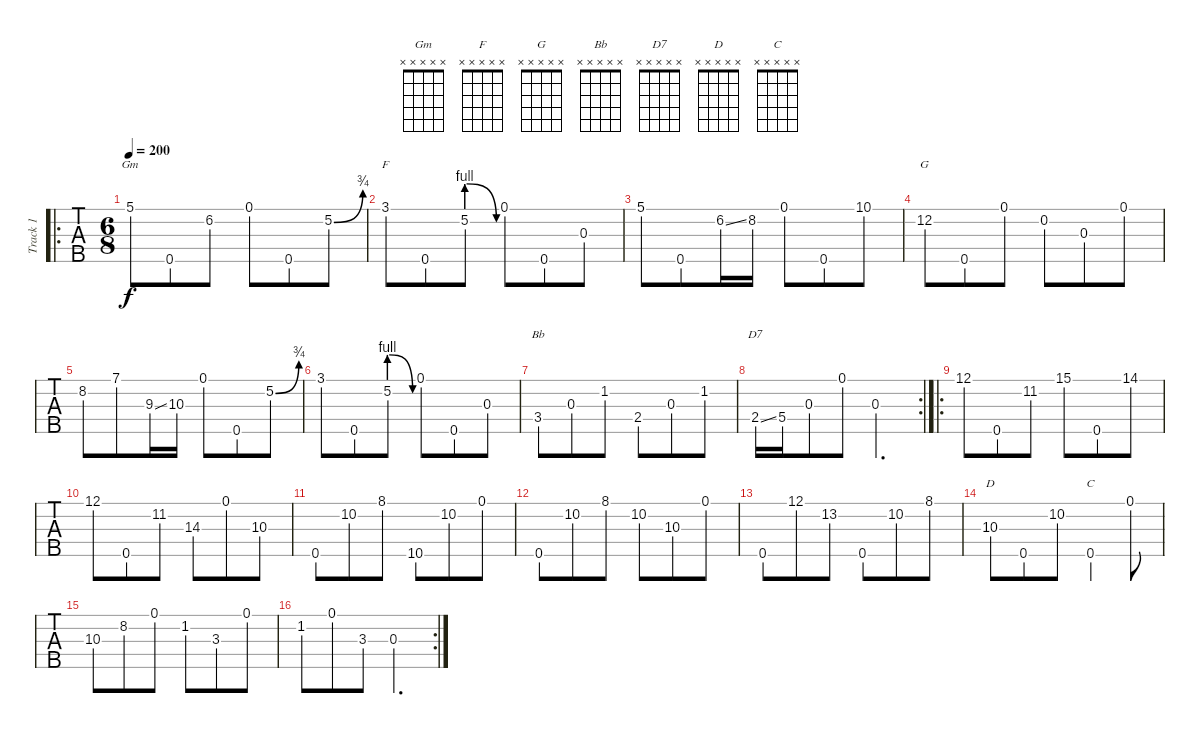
\track ("Track 1" "Track 1") {instrument banjo}
\staff {tabs}
\tuning (D4 B3 G3 D3 G4) {hide}
\displaytranspose 12
\chord ("Gm" x x x x x)
\chord ("F" x x x x x)
\chord ("G" x x x x x)
\chord ("Bb" x x x x x)
\chord ("D7" x x x x x)
\chord ("D" x x x x x)
\chord ("C" x x x x x)
\ro
\ts (6 8)
\tempo 200
\clef g2
\ks c
5.1.8{ch "Gm" dy f} 0.5.8 6.2.8 0.1.8 0.5.8 5.2{be (bend 0 0 60 3)}.8 |
3.1.8{ch "F"} 0.5.8 5.2{be (prebendrelease 0 4 60 0)}.8 0.1.8 0.5.8 0.3.8 |
5.1.8 0.5.8 6.2{ss}.16 8.2.16 0.1.8 0.5.8 10.1.8 |
12.2.8{ch "G"} 0.5.8 0.1.8 0.2.8 0.3.8 0.1.8 |
8.2.8 7.1.8 9.3{ss}.16 10.3.16 0.1.8 0.5.8 5.2{be (bend 0 0 60 3)}.8 |
3.1.8 0.5.8 5.2{be (prebendrelease 0 4 60 0)}.8 0.1.8 0.5.8 0.3.8 |
3.4.8{ch "Bb"} 0.3.8 1.2.8 2.4.8 0.3.8 1.2.8 |
\rc 2
2.4{ss}.16{ch "D7"} 5.4.16 0.3.8 0.1.8 0.3.4{d} |
\ro
12.1.8 0.5.8 11.2.8 15.1.8 0.5.8 14.1.8 |
12.1.8 0.5.8 11.2.8 14.3.8 0.1.8 10.3.8 |
0.5.8 10.2.8 8.1.8 10.5.8 10.2.8 0.1.8 |
0.5.8 10.2.8 8.1.8 10.2.8 10.3.8 0.1.8 |
0.5.8 12.1.8 13.2.8 0.5.8 10.2.8 8.1.8 |
10.3.8{ch "D"} 0.5.8 10.2.8 0.5.4{ch "C"} 0.1.8 |
10.3.8 8.2.8 0.1.8 1.2.8 3.3.8 0.1.8 |
\rc 2
1.2.8 0.1.8 3.3.8 0.3.4{d}
